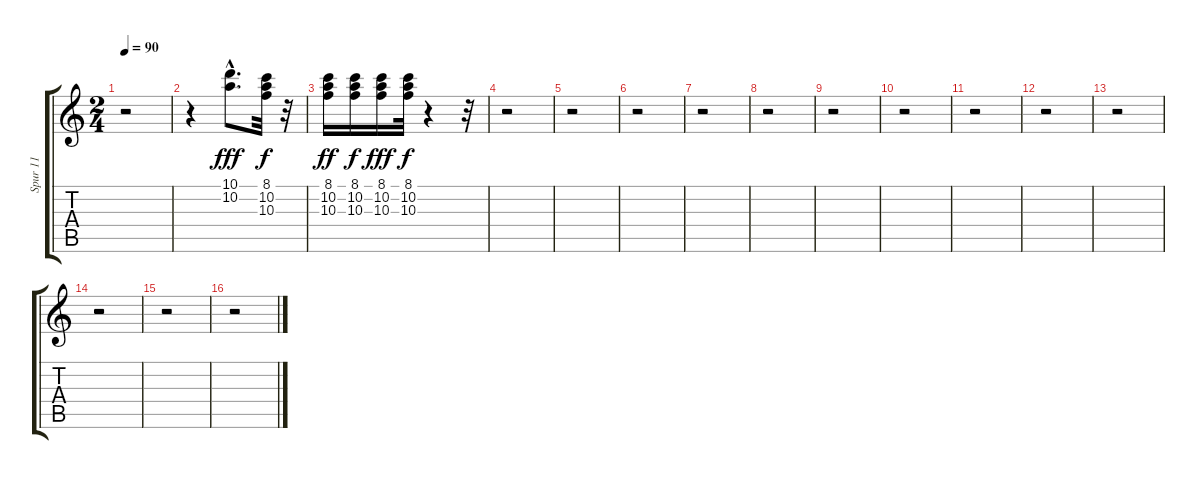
\track ("Spur 11" "Spur 11") {instrument acousticguitarsteel}
\staff {score tabs}
\tuning (E4 B3 G3 D3 A2 E2) {hide}
\ts (2 4)
\tempo 90
\clef g2
\ks c
r.2{dy f} |
r.4 (10.1 10.2{hac}).8{d dy fff} (8.1 10.2 10.3).32{dy f} r.32 |
(8.1 10.2 10.3).16{dy ff} (8.1 10.2 10.3).16{dy f} (8.1 10.2 10.3).16{dy fff} (8.1 10.2 10.3).32{dy f} r.4 r.32 |
r.2 |
r.2 |
r.2 |
r.2 |
r.2 |
r.2 |
r.2 |
r.2 |
r.2 |
r.2 |
r.2 |
r.2 |
r.2
